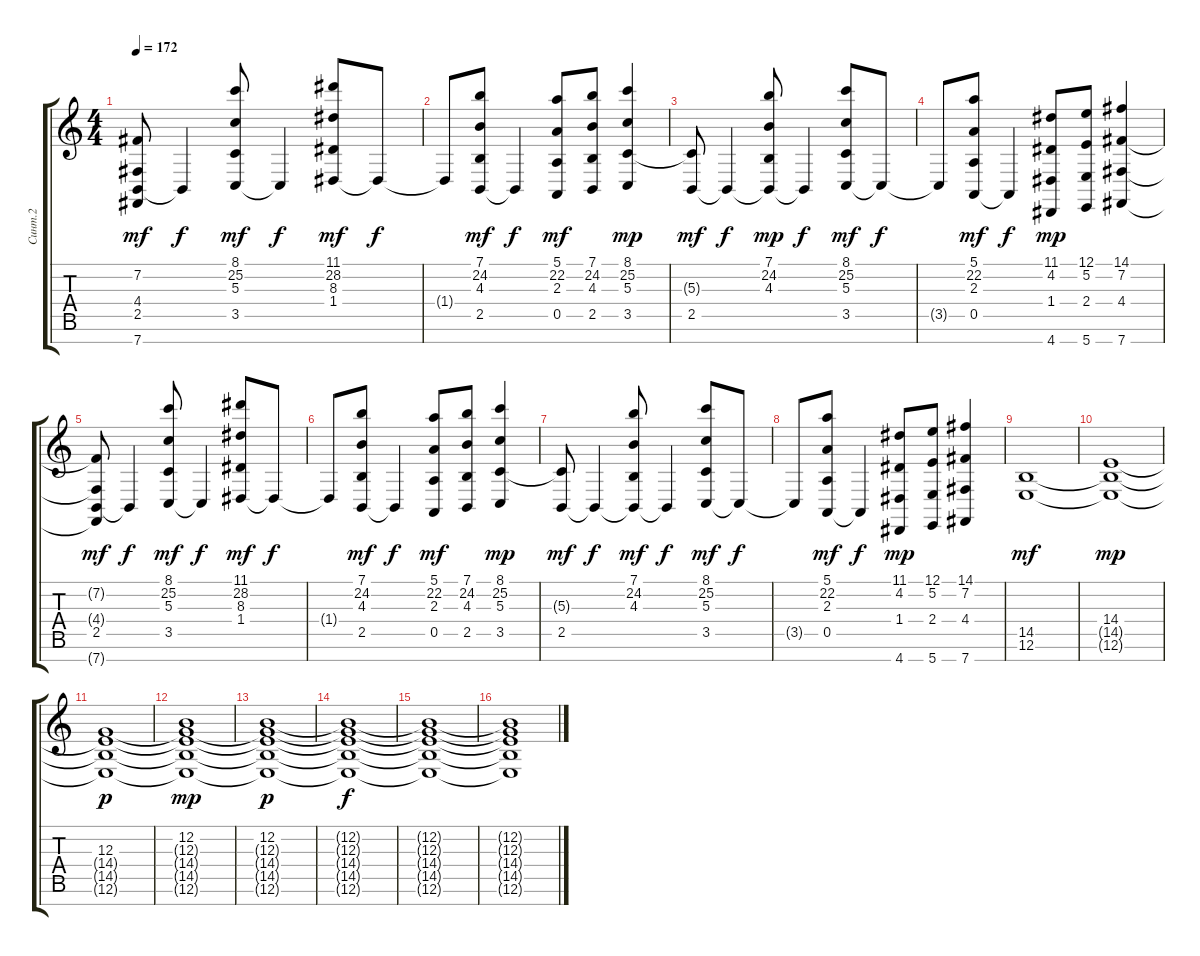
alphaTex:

\track ("Синт.2" "Синт.2") {instrument stringensemble1}
\staff {score tabs}
\tuning (E4 B3 G3 D3 A2 E2 B1) {hide}
\ts (4 4)
\tempo 172
\clef g2
\ks c
(7.2{t} 4.4{t} 2.5 7.7{t}).8{dy mf} 2.5{t}.4{dy f} (8.1 25.2 5.3 3.5).8{dy mf} 3.5{t}.4{dy f} (11.1 28.2 8.3 1.4).8{dy mf} 1.4{t}.8{dy f} |
1.4{t}.8 (7.1 24.2 4.3 2.5).8{dy mf} 2.5{t}.4{dy f} (5.1 22.2 2.3 0.5).8{dy mf} (7.1 24.2 4.3 2.5).8 (8.1 25.2 5.3 3.5).4{dy mp} |
(5.3{t} 2.5).8{dy mf} 2.5{t}.4{dy f} (7.1 24.2 4.3 2.5{t}).8{dy mp} 2.5{t}.4{dy f} (8.1 25.2 5.3 3.5).8{dy mf} 3.5{t}.8{dy f} |
3.5{t}.8 (5.1 22.2 2.3 0.5).8{dy mf} 0.5{t}.4{dy f} (11.1 4.2 1.4 4.7).8{dy mp} (12.1 5.2 2.4 5.7).8 (14.1 7.2 4.4 7.7).4 |
(7.2{t} 4.4{t} 2.5 7.7{t}).8{dy mf} 2.5{t}.4{dy f} (8.1 25.2 5.3 3.5).8{dy mf} 3.5{t}.4{dy f} (11.1 28.2 8.3 1.4).8{dy mf} 1.4{t}.8{dy f} |
1.4{t}.8 (7.1 24.2 4.3 2.5).8{dy mf} 2.5{t}.4{dy f} (5.1 22.2 2.3 0.5).8{dy mf} (7.1 24.2 4.3 2.5).8 (8.1 25.2 5.3 3.5).4{dy mp} |
(5.3{t} 2.5).8{dy mf} 2.5{t}.4{dy f} (7.1 24.2 4.3 2.5{t}).8{dy mf} 2.5{t}.4{dy f} (8.1 25.2 5.3 3.5).8{dy mf} 3.5{t}.8{dy f} |
3.5{t}.8 (5.1 22.2 2.3 0.5).8{dy mf} 0.5{t}.4{dy f} (11.1 4.2 1.4 4.7).8{dy mp} (12.1 5.2 2.4 5.7).8 (14.1 7.2 4.4 7.7).4 |
\section ("" "")
(14.5 12.6).1{dy mf} |
(14.4 14.5{t} 12.6{t}).1{dy mp} |
(12.3 14.4{t} 14.5{t} 12.6{t}).1{dy p} |
(12.2 12.3{t} 14.4{t} 14.5{t} 12.6{t}).1{dy mp} |
(12.2 12.3{t} 14.4{t} 14.5{t} 12.6{t}).1{dy p} |
(12.2{t} 12.3{t} 14.4{t} 14.5{t} 12.6{t}).1{dy f} |
(12.2{t} 12.3{t} 14.4{t} 14.5{t} 12.6{t}).1 |
(12.2{t} 12.3{t} 14.4{t} 14.5{t} 12.6{t}).1
